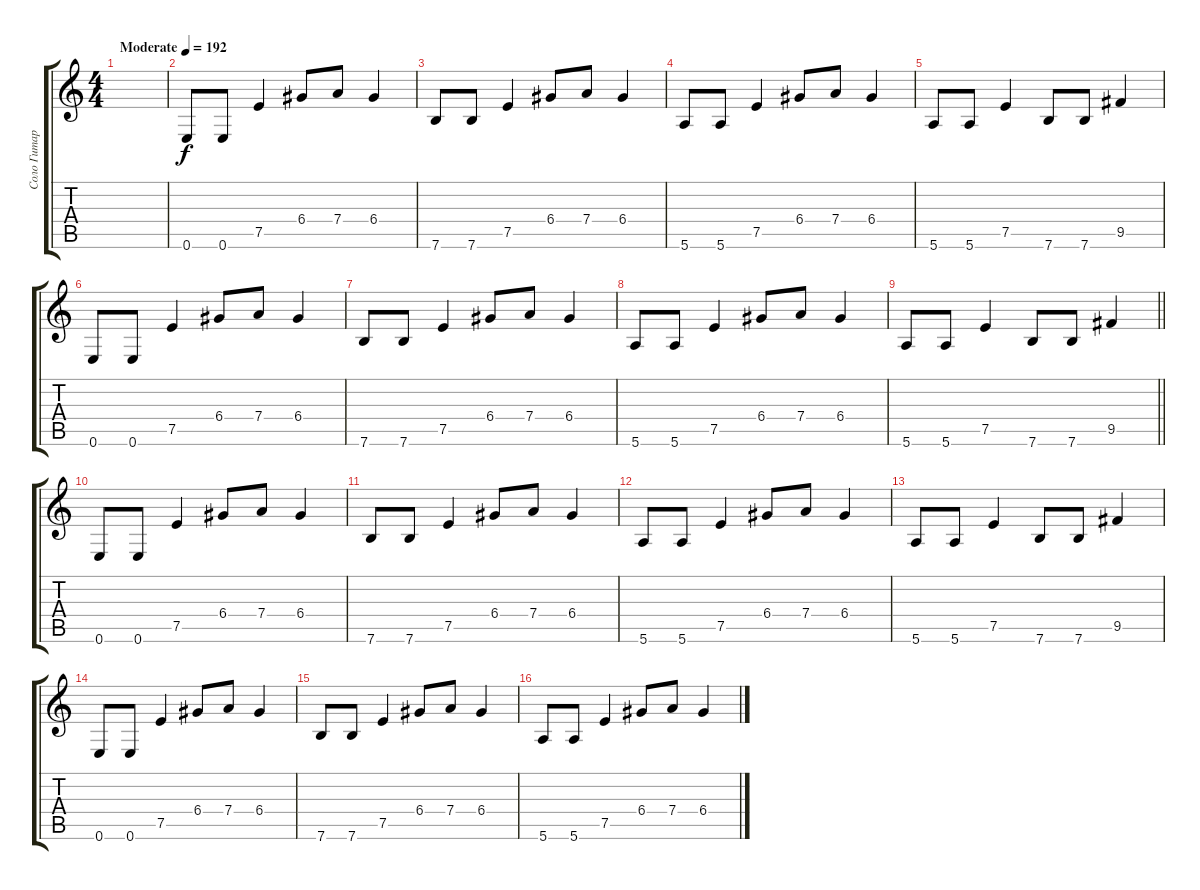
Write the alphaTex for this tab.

\track ("Соло Гитара (Brown Tom)" "Соло Гитар") {instrument distortionguitar}
\staff {score tabs}
\tuning (E4 B3 G3 D3 A2 E2) {hide}
\ts (4 4)
\tempo (192 "Moderate")
\clef g2
\ks c
|
0.6.8 0.6.8 7.5.4 6.4.8 7.4.8 6.4.4 |
7.6.8 7.6.8 7.5.4 6.4.8 7.4.8 6.4.4 |
5.6.8 5.6.8 7.5.4 6.4.8 7.4.8 6.4.4 |
5.6.8 5.6.8 7.5.4 7.6.8 7.6.8 9.5.4 |
0.6.8 0.6.8 7.5.4 6.4.8 7.4.8 6.4.4 |
7.6.8 7.6.8 7.5.4 6.4.8 7.4.8 6.4.4 |
5.6.8 5.6.8 7.5.4 6.4.8 7.4.8 6.4.4 |
\barLineRight lightlight
5.6.8 5.6.8 7.5.4 7.6.8 7.6.8 9.5.4 |
0.6.8 0.6.8 7.5.4 6.4.8 7.4.8 6.4.4 |
7.6.8 7.6.8 7.5.4 6.4.8 7.4.8 6.4.4 |
5.6.8 5.6.8 7.5.4 6.4.8 7.4.8 6.4.4 |
5.6.8 5.6.8 7.5.4 7.6.8 7.6.8 9.5.4 |
0.6.8 0.6.8 7.5.4 6.4.8 7.4.8 6.4.4 |
7.6.8 7.6.8 7.5.4 6.4.8 7.4.8 6.4.4 |
5.6.8 5.6.8 7.5.4 6.4.8 7.4.8 6.4.4
